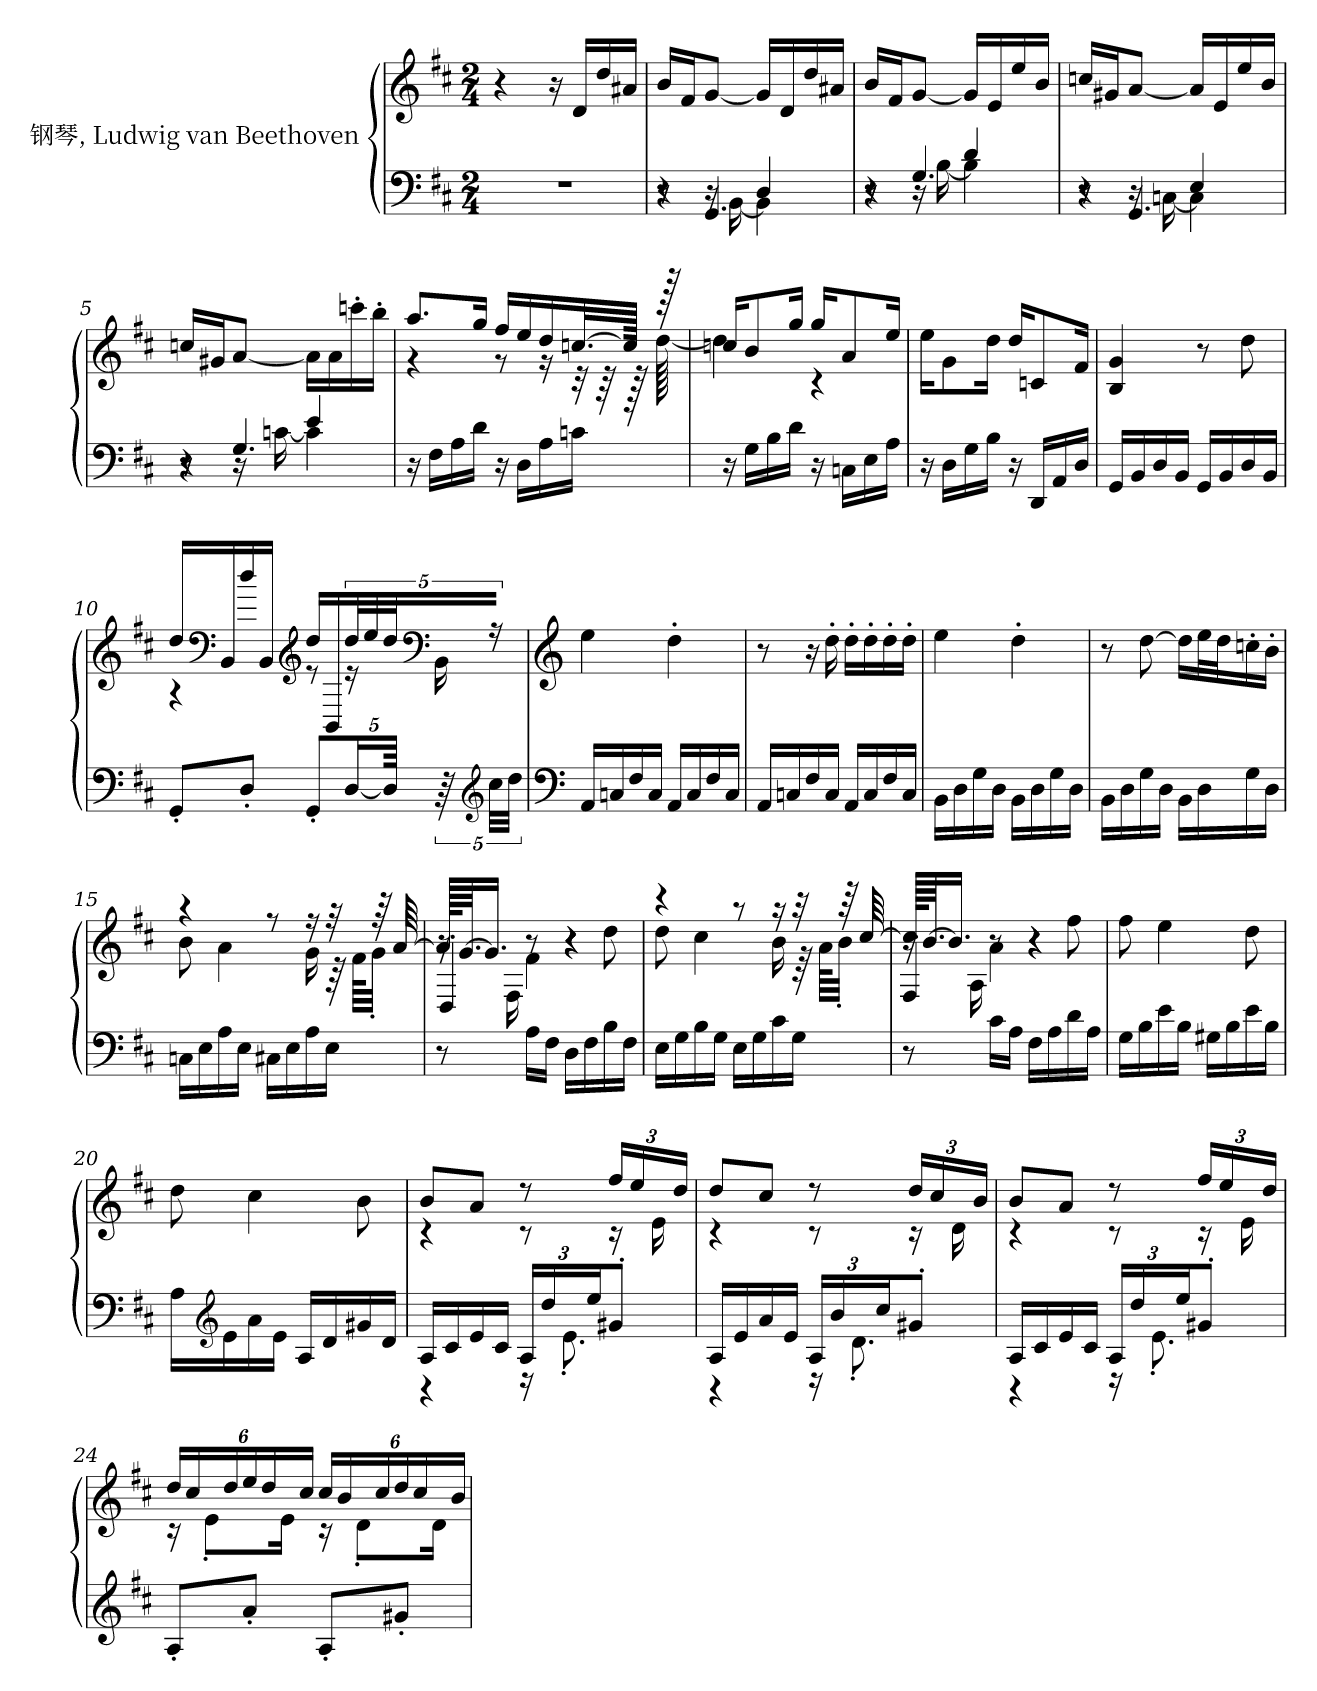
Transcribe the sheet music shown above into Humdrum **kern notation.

**kern	**kern
*part1	*part1
*staff2	*staff1
*I"钢琴, Ludwig van Beethoven	*
*clefF4	*clefG2
*k[f#c#]	*k[f#c#]
*M2/4	*M2/4
*MM74	*MM74
=1	=1
2r	4r
.	16r
.	16d/LL
*	*MM76
.	16dd/
*	*MM80
.	16a#X/JJ
=2	=2
*	*MM89
*^	*
*	*^	*
4r	8r	8r	16b/LL
.	.	.	16f#/J
.	16r	4.GG/	[8g/J
.	[16BB\	.	.
4D/	4BB\]	.	16g/LL]
.	.	.	16d/
.	.	.	16dd/
.	.	.	16a#X/JJ
=3	=3	=3	=3
4r	8r	8r	16b/LL
.	.	.	16f#/J
.	16r	4.G/	[8g/J
.	[16B\	.	.
4d/	4B\]	.	16g/LL]
.	.	.	16e/
.	.	.	16ee/
.	.	.	16b/JJ
=4	=4	=4	=4
4r	8r	8r	16ccn/LL
.	.	.	16g#X/J
.	16r	4.GG/	[8a/J
.	[16Cn\	.	.
4E/	4C\]	.	16a/LL]
.	.	.	16e/
.	.	.	16ee/
.	.	.	16b/JJ
!!LO:LB:g=z
=5	=5	=5	=5
4r	8r	8r	16ccn/LL
.	.	.	16g#X/J
.	16r	4.G/	[8a/J
.	[16cn\	.	.
4e/	4c\]	.	16a\LL]
.	.	.	16a\
.	.	.	16cccn'\
.	.	.	16bb'\JJ
*v	*v	*v	*
=6	=6
*	*^
16r	8.aa/L	4r
16F#\LL	.	.
16A\	.	.
16d\JJ	16gg/Jk	.
16r	16ff#/LL	8r
16D\LL	16ee/	.
16A\	16dd/	16r
16cn\JJ	[32.ccn/L	32r
.	.	64r
.	128cc/JJJkk]	128r
.	128r	[128dd\
=7	=7	=7
16r	16ccn/KL	4dd\]
16G\LL	8b/	.
16B\	.	.
16d\JJ	16gg/Jk	.
16r	16gg/KL	4r
16Cn\LL	8a/	.
16E\	.	.
16A\JJ	16ee/Jk	.
*	*v	*v
!!LO:LB:g=z
=8	=8
16r	16ee\KL
16D\LL	8g\
16G\	.
16B\JJ	16dd\Jk
16r	16dd/KL
16DD/LL	8cn/
16AA/	.
16D/JJ	16f#/Jk
=9	=9
*	*MM81
16GG/LL	4B/ 4g/
16BB/	.
16D/	.
16BB/JJ	.
16GG/LL	8r
16BB/	.
16D/	8dd\
16BB/JJ	.
=10	=10
*	*MM85
*	*^
8GG'/L	16dd/LL	4r
*	*clefF4	*
.	16BB/	.
8D'/J	16dd/	.
.	16BB/JJ	.
*	*clefG2	*
*	*MM87	*
8GG'/L	16dd/LL	8r
.	16BB/	.
[20D/L	40dd/L	16r
.	40ee/	.
80D/JJkk]	40dd/JJJ	.
*	*clefF4	*
80r	.	16BB\
*clefG2	*	*
40cc#\LLL	20r	.
40dd\JJJ	.	.
*	*v	*v
!!LO:LB:g=z
=11	=11
*clefF4	*clefG2
*	*MM89
16AA/LL	4ee\
16Cn/	.
16F#/	.
16C/JJ	.
16AA/LL	4dd'\
16C/	.
16F#/	.
16C/JJ	.
=12	=12
16AA/LL	8r
16Cn/	.
16F#/	16r
16C/JJ	16dd'\
16AA/LL	16dd'\LL
16C/	16dd'\
16F#/	16dd'\
16C/JJ	16dd'\JJ
=13	=13
16BB\LL	4ee\
16D\	.
16G\	.
16D\JJ	.
16BB\LL	4dd'\
16D\	.
16G\	.
16D\JJ	.
=14	=14
16BB\LL	8r
16D\	.
16G\	[8dd\
16D\JJ	.
16BB\LL	16dd\LL]
16D\	32ee\L
.	32dd\J
16G\	16ccn'\
16D\JJ	16b'\JJ
!!LO:LB:g=z
=15	=15
*	*^
16Cn\LL	4r	8b\
16E\	.	.
16A\	.	4a\
16E\JJ	.	.
16C#X\LL	8r	.
16E\	.	.
16A\	16r	16g\
16E\JJ	32r	64r
.	.	64f#\KLLL
.	64r	32g'\JJJ
.	[64a/	.
=16	=16	=16
*	*	*^
8r	128a/KLLLL]	16r	4D'/
.	[64.g/JJ	.	.
.	16.g/JJ]	.	.
.	.	16F#\	.
16A\LL	8r	4f#\	.
16F#\JJ	.	.	.
16D\LL	4r	.	4r
16F#\	.	.	.
16B\	.	8dd\	.
16F#\JJ	.	.	.
*	*	*v	*v
=17	=17	=17
16E\LL	4r	8dd\
16G\	.	.
16B\	.	4cc#\
16G\JJ	.	.
16E\LL	8r	.
16G\	.	.
16c#\	16r	16b\
16G\JJ	32r	64r
.	.	64a\KLLL
.	64r	32b'\JJJ
.	[64cc#/	.
!!LO:LB:g=z
=18	=18	=18
*	*	*^
8r	128cc#/KLLLL]	16r	4F#'/
.	[64.b/JJ	.	.
.	16.b/JJ]	.	.
.	.	16A\	.
16c#\LL	8r	4a\	.
16A\JJ	.	.	.
16F#\LL	4r	.	4r
16A\	.	.	.
16d\	.	8ff#\	.
16A\JJ	.	.	.
*	*v	*v	*v
=19	=19
*	*MM90
16G\LL	8ff#\
16B\	.
16e\	4ee\
16B\JJ	.
16G#X\LL	.
16B\	.
16e\	8dd\
16B\JJ	.
=20	=20
*	*MM91
16A\LL	8dd\
*clefG2	*
16e\	.
16a\	4cc#\
16e\JJ	.
16A/LL	.
16d/	.
16g#X/	8b\
16d/JJ	.
!!LO:PB:g=z
=21	=21
*	*MM92
*^	*^
16A/LL	4r	8b/L	4r
16c#/	.	.	.
16e/	.	8a/J	.
16c#/JJ	.	.	.
*Xbrackettup	*	*	*
24A/LL	16r	8r	8r
24dd/	.	.	.
.	8.e'\	.	.
24ee/J	.	.	.
*	*	*Xbrackettup	*
8g#X'/J	.	24ff#/LL	16r
.	.	24ee/	.
.	.	.	16e\
.	.	24dd/JJ	.
=22	=22	=22	=22
16A/LL	4r	8dd/L	4r
16e/	.	.	.
16a/	.	8cc#/J	.
16e/JJ	.	.	.
24A/LL	16r	8r	8r
24b/	.	.	.
.	8.d'\	.	.
24cc#/J	.	.	.
8g#X'/J	.	24dd/LL	16r
.	.	24cc#/	.
.	.	.	16d\
.	.	24b/JJ	.
=23	=23	=23	=23
16A/LL	4r	8b/L	4r
16c#/	.	.	.
16e/	.	8a/J	.
16c#/JJ	.	.	.
24A/LL	16r	8r	8r
24dd/	.	.	.
.	8.e'\	.	.
24ee/J	.	.	.
8g#X'/J	.	24ff#/LL	16r
.	.	24ee/	.
.	.	.	16e\
.	.	24dd/JJ	.
*v	*v	*	*
!!LO:LB:g=z	!!
=24	=24	=24
8A'/L	24dd/LL	16r
.	24cc#/	.
.	.	8e'\L
.	24dd/	.
8a'/J	24ee/	.
.	24dd/	.
.	.	16e\Jk
.	24cc#/JJ	.
8A'/L	24cc#/LL	16r
.	24b/	.
.	.	8d'\L
.	24cc#/	.
8g#X'/J	24dd/	.
.	24cc#/	.
.	.	16d\Jk
.	24b/JJ	.
*	*v	*v
=	=
*-	*-
